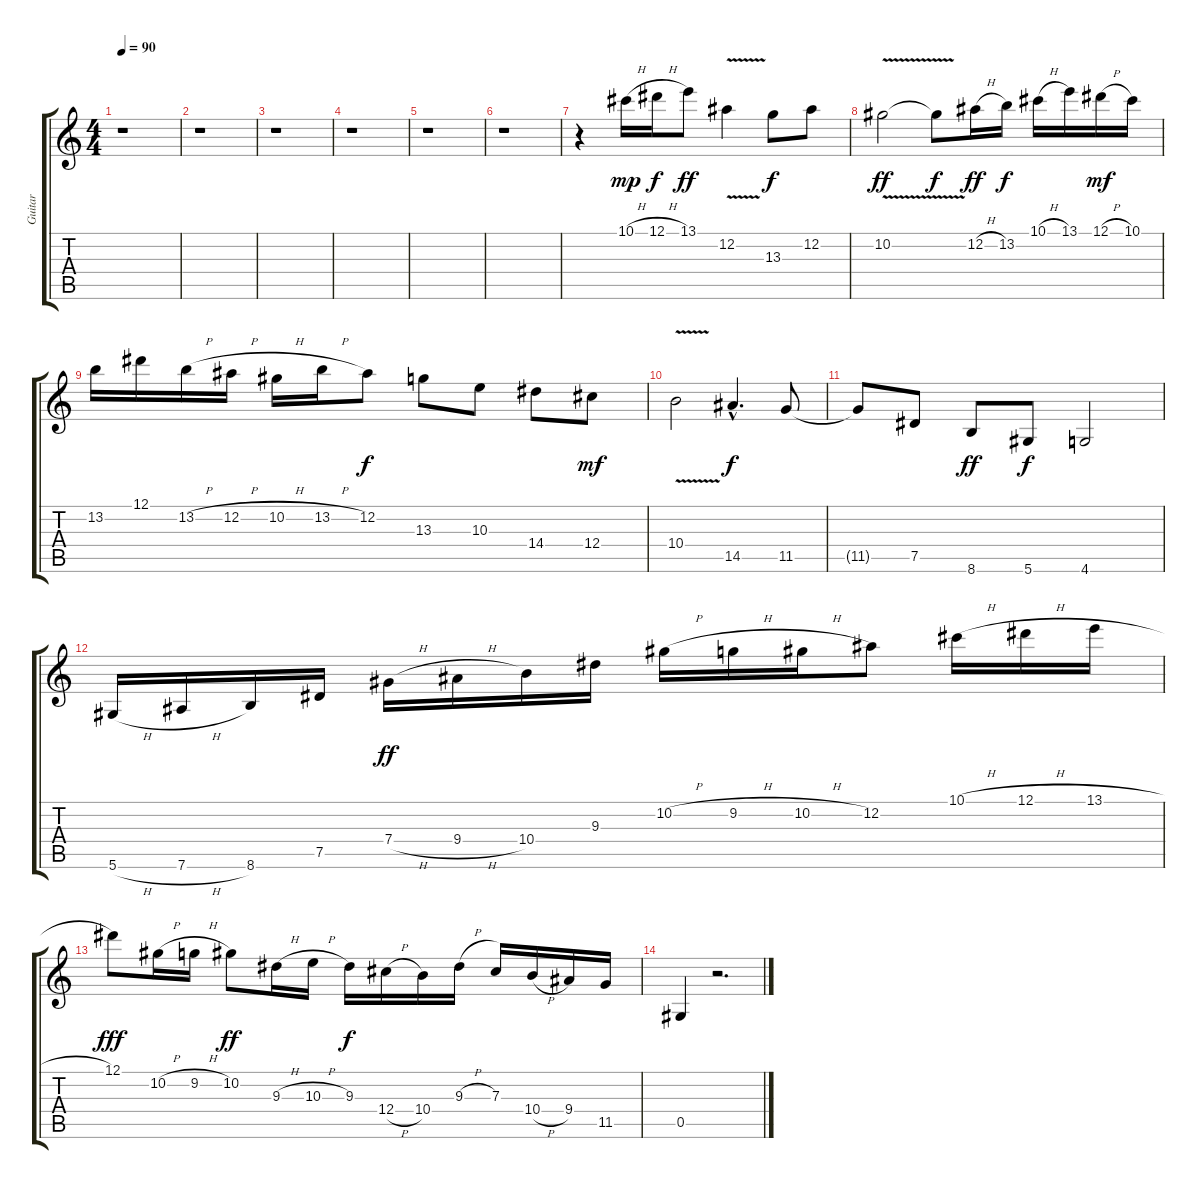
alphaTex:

\track ("Guitar" "Guitar") {instrument acousticguitarsteel}
\staff {score tabs}
\tuning (Eb4 Bb3 Gb3 Db3 Ab2 Eb2) {hide}
\ts (4 4)
\tempo 90
\clef g2
\ks c
r.1{dy mp} |
r.1 |
r.1 |
r.1 |
r.1 |
r.1 |
r.4 10.1{h}.16 12.1{h}.16{dy f} 13.1.8{dy ff} 12.2{v}.4 13.3.8{dy f} 12.2.8 |
10.2{v}.2{dy ff} 10.2{t}.8{dy f} 12.2{h}.16{dy ff} 13.2.16{dy f} 10.1{h}.16 13.1.16 12.1{h}.16{dy mf} 10.1.16 |
13.2.16 12.1.16 13.2{h}.16 12.2{h}.16 10.2{h}.16 13.2{h}.16 12.2.8{dy f} 13.3.8 10.3.8 14.4.8 12.4.8{dy mf} |
10.4{v}.2 14.5{hac}.4{d dy f} 11.5.8 |
11.5{t}.8 7.5.8 8.6.8{dy ff} 5.6.8{dy f} 4.6.2 |
5.6{h}.16 7.6{h}.16 8.6.16 7.5.16 7.4{h}.16{dy ff} 9.4{h}.16 10.4.16 9.3.16 10.2{h}.16 9.2{h}.16 10.2{h}.16 12.2.8 10.1{h}.16 12.1{h}.16 13.1{h}.16 |
12.1.8{dy fff} 10.2{h}.16 9.2{h}.16 10.2.8{dy ff} 9.3{h}.16 10.3{h}.16 9.3.16{dy f} 12.4{h}.16 10.4.16 9.3{h}.16 7.3.16 10.4{h}.16 9.4.16 11.5.16 |
0.5.4 r.2{d}
